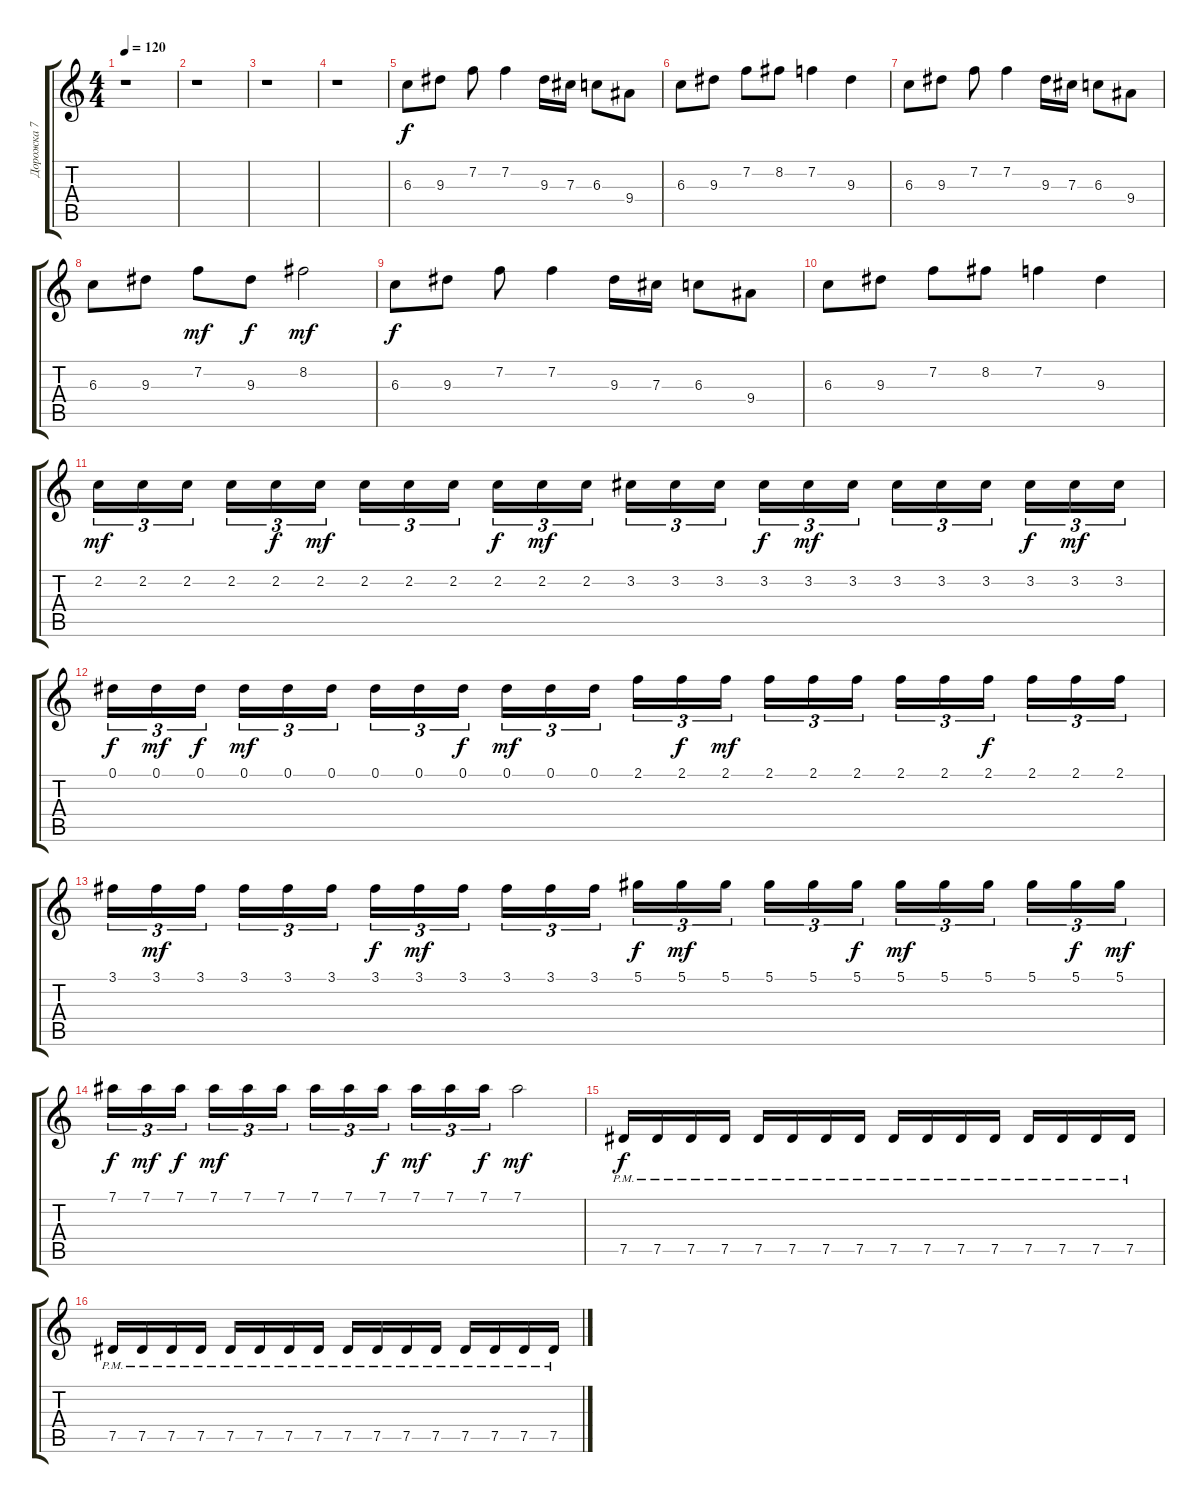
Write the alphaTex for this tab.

\track ("Дорожка 7" "Дорожка 7") {instrument distortionguitar}
\staff {score tabs}
\tuning (Eb4 Bb3 Gb3 Db3 Ab2 Eb2) {hide}
\ts (4 4)
\tempo 120
\clef g2
\ks c
r.1{dy mf} |
r.1 |
r.1 |
r.1 |
6.3.8{dy f} 9.3.8 7.2.8 7.2.4 9.3.16 7.3.16 6.3.8 9.4.8 |
6.3.8 9.3.8 7.2.8 8.2.8 7.2.4 9.3.4 |
6.3.8 9.3.8 7.2.8 7.2.4 9.3.16 7.3.16 6.3.8 9.4.8 |
6.3.8 9.3.8 7.2.8{dy mf} 9.3.8{dy f} 8.2.2{dy mf} |
6.3.8{dy f} 9.3.8 7.2.8 7.2.4 9.3.16 7.3.16 6.3.8 9.4.8 |
6.3.8 9.3.8 7.2.8 8.2.8 7.2.4 9.3.4 |
2.2.16{tu (3 2) dy mf} 2.2.16{tu (3 2)} 2.2.16{tu (3 2) beam splitsecondary} 2.2.16{tu (3 2)} 2.2.16{tu (3 2) dy f} 2.2.16{tu (3 2) dy mf} 2.2.16{tu (3 2)} 2.2.16{tu (3 2)} 2.2.16{tu (3 2) beam splitsecondary} 2.2.16{tu (3 2) dy f} 2.2.16{tu (3 2) dy mf} 2.2.16{tu (3 2)} 3.2.16{tu (3 2)} 3.2.16{tu (3 2)} 3.2.16{tu (3 2) beam splitsecondary} 3.2.16{tu (3 2) dy f} 3.2.16{tu (3 2) dy mf} 3.2.16{tu (3 2)} 3.2.16{tu (3 2)} 3.2.16{tu (3 2)} 3.2.16{tu (3 2) beam splitsecondary} 3.2.16{tu (3 2) dy f} 3.2.16{tu (3 2) dy mf} 3.2.16{tu (3 2)} |
0.1.16{tu (3 2) dy f} 0.1.16{tu (3 2) dy mf} 0.1.16{tu (3 2) dy f beam splitsecondary} 0.1.16{tu (3 2) dy mf} 0.1.16{tu (3 2)} 0.1.16{tu (3 2)} 0.1.16{tu (3 2)} 0.1.16{tu (3 2)} 0.1.16{tu (3 2) dy f beam splitsecondary} 0.1.16{tu (3 2) dy mf} 0.1.16{tu (3 2)} 0.1.16{tu (3 2)} 2.1.16{tu (3 2)} 2.1.16{tu (3 2) dy f} 2.1.16{tu (3 2) dy mf beam splitsecondary} 2.1.16{tu (3 2)} 2.1.16{tu (3 2)} 2.1.16{tu (3 2)} 2.1.16{tu (3 2)} 2.1.16{tu (3 2)} 2.1.16{tu (3 2) dy f beam splitsecondary} 2.1.16{tu (3 2)} 2.1.16{tu (3 2)} 2.1.16{tu (3 2)} |
3.1.16{tu (3 2)} 3.1.16{tu (3 2) dy mf} 3.1.16{tu (3 2) beam splitsecondary} 3.1.16{tu (3 2)} 3.1.16{tu (3 2)} 3.1.16{tu (3 2)} 3.1.16{tu (3 2) dy f} 3.1.16{tu (3 2) dy mf} 3.1.16{tu (3 2) beam splitsecondary} 3.1.16{tu (3 2)} 3.1.16{tu (3 2)} 3.1.16{tu (3 2)} 5.1.16{tu (3 2) dy f} 5.1.16{tu (3 2) dy mf} 5.1.16{tu (3 2) beam splitsecondary} 5.1.16{tu (3 2)} 5.1.16{tu (3 2)} 5.1.16{tu (3 2) dy f} 5.1.16{tu (3 2) dy mf} 5.1.16{tu (3 2)} 5.1.16{tu (3 2) beam splitsecondary} 5.1.16{tu (3 2)} 5.1.16{tu (3 2) dy f} 5.1.16{tu (3 2) dy mf} |
7.1.16{tu (3 2) dy f} 7.1.16{tu (3 2) dy mf} 7.1.16{tu (3 2) dy f beam splitsecondary} 7.1.16{tu (3 2) dy mf} 7.1.16{tu (3 2)} 7.1.16{tu (3 2)} 7.1.16{tu (3 2)} 7.1.16{tu (3 2)} 7.1.16{tu (3 2) dy f beam splitsecondary} 7.1.16{tu (3 2) dy mf} 7.1.16{tu (3 2)} 7.1.16{tu (3 2) dy f} 7.1.2{dy mf} |
7.5{pm}.16{dy f} 7.5{pm}.16 7.5{pm}.16 7.5{pm}.16 7.5{pm}.16 7.5{pm}.16 7.5{pm}.16 7.5{pm}.16 7.5{pm}.16 7.5{pm}.16 7.5{pm}.16 7.5{pm}.16 7.5{pm}.16 7.5{pm}.16 7.5{pm}.16 7.5{pm}.16 |
7.5{pm}.16 7.5{pm}.16 7.5{pm}.16 7.5{pm}.16 7.5{pm}.16 7.5{pm}.16 7.5{pm}.16 7.5{pm}.16 7.5{pm}.16 7.5{pm}.16 7.5{pm}.16 7.5{pm}.16 7.5{pm}.16 7.5{pm}.16 7.5{pm}.16 7.5{pm}.16
